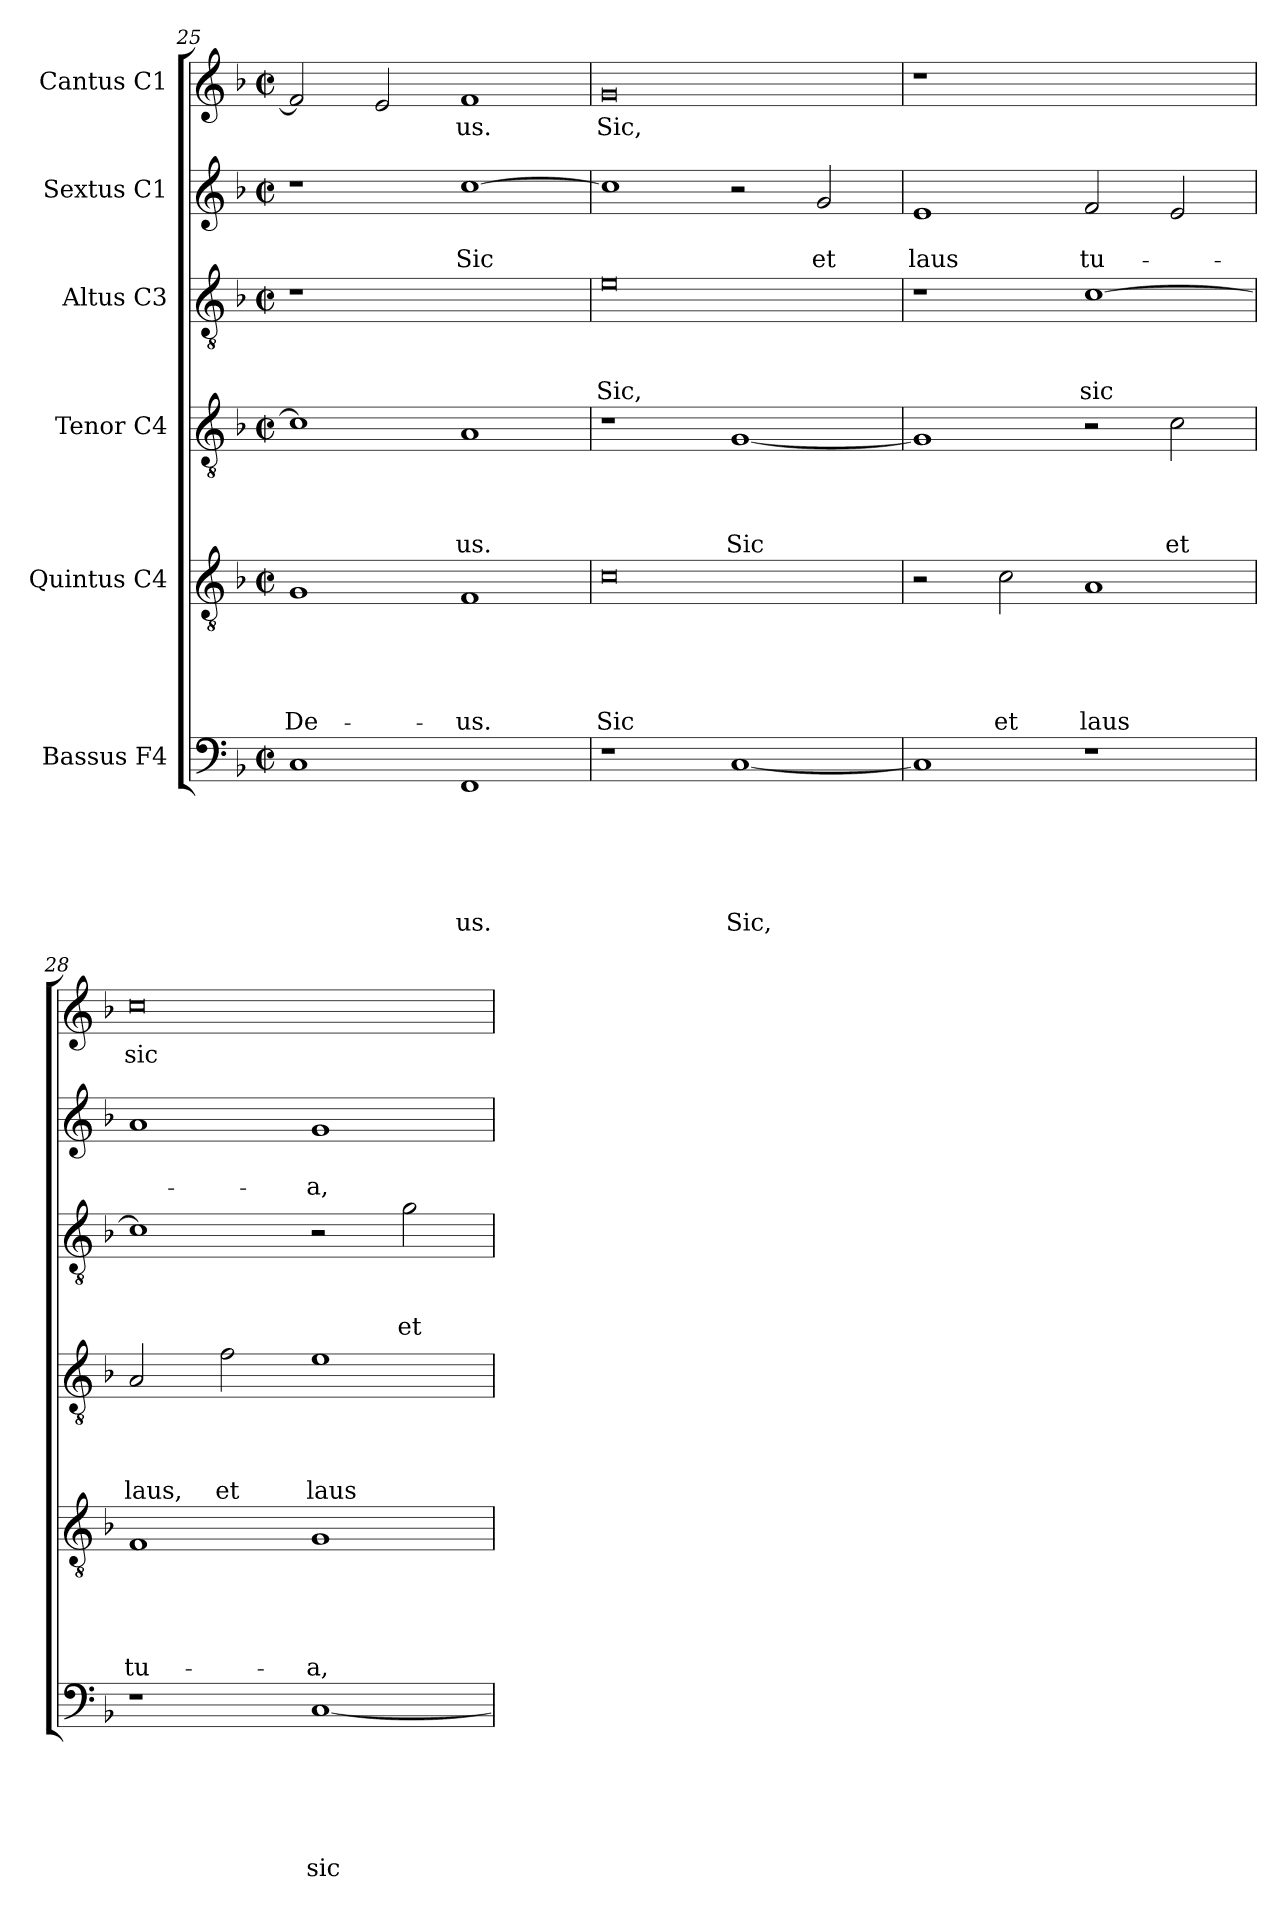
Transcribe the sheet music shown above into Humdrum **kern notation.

**kern	**text	**text	**text	**text	**text	**text	**kern	**text	**text	**text	**text	**text	**kern	**text	**text	**text	**text	**kern	**text	**text	**text	**kern	**text	**text	**kern	**text
*part6	*part6	*part6	*part6	*part6	*part6	*part6	*part5	*part5	*part5	*part5	*part5	*part5	*part4	*part4	*part4	*part4	*part4	*part3	*part3	*part3	*part3	*part2	*part2	*part2	*part1	*part1
*staff6	*staff6	*staff6	*staff6	*staff6	*staff6	*staff6	*staff5	*staff5	*staff5	*staff5	*staff5	*staff5	*staff4	*staff4	*staff4	*staff4	*staff4	*staff3	*staff3	*staff3	*staff3	*staff2	*staff2	*staff2	*staff1	*staff1
*I"Bassus F4	*	*	*	*	*	*	*I"Quintus C4	*	*	*	*	*	*I"Tenor C4	*	*	*	*	*I"Altus C3	*	*	*	*I"Sextus C1	*	*	*I"Cantus C1	*
*clefF4	*	*	*	*	*	*	*clefGv2	*	*	*	*	*	*clefGv2	*	*	*	*	*clefGv2	*	*	*	*clefG2	*	*	*clefG2	*
*k[b-]	*	*	*	*	*	*	*k[b-]	*	*	*	*	*	*k[b-]	*	*	*	*	*k[b-]	*	*	*	*k[b-]	*	*	*k[b-]	*
*F:	*	*	*	*	*	*	*F:	*	*	*	*	*	*F:	*	*	*	*	*F:	*	*	*	*F:	*	*	*F:	*
*M2/2	*	*	*	*	*	*	*M2/2	*	*	*	*	*	*M2/2	*	*	*	*	*M2/2	*	*	*	*M2/2	*	*	*M2/2	*
*met(c|)	*	*	*	*	*	*	*met(c|)	*	*	*	*	*	*met(c|)	*	*	*	*	*met(c|)	*	*	*	*met(c|)	*	*	*met(c|)	*
=25	=25	=25	=25	=25	=25	=25	=25	=25	=25	=25	=25	=25	=25	=25	=25	=25	=25	=25	=25	=25	=25	=25	=25	=25	=25	=25
!	!	!	!	!	!	!	!	!	!	!	!	!LO:LY:b	!	!	!	!	!	!	!	!	!	!	!	!	!	!
1C	.	.	.	.	.	.	1G	.	.	.	.	De-	1c]	.	.	.	.	1r	.	.	.	1r	.	.	2f/]	.
.	.	.	.	.	.	.	.	.	.	.	.	.	.	.	.	.	.	.	.	.	.	.	.	.	2e/	.
!	!	!	!	!	!	!LO:LY:b	!	!	!	!	!	!LO:LY:b	!	!	!	!	!LO:LY:b	!	!	!	!	!	!	!LO:LY:b	!	!LO:LY:b
1FF	.	.	.	.	.	-us.	1F	.	.	.	.	-us.	1A	.	.	.	-us.	1ryy	.	.	.	[1cc	.	Sic	1f	-us.
!!LO:PB:g=z
=26	=26	=26	=26	=26	=26	=26	=26	=26	=26	=26	=26	=26	=26	=26	=26	=26	=26	=26	=26	=26	=26	=26	=26	=26	=26	=26
!	!	!	!	!	!	!	!	!	!	!	!	!LO:LY:b	!	!	!	!	!	!	!	!	!LO:LY:b	!	!	!	!	!LO:LY:b
1r	.	.	.	.	.	.	0c	.	.	.	.	Sic	1r	.	.	.	.	0e	.	.	Sic,	1cc]	.	.	0g	Sic,
!	!	!	!	!	!	!LO:LY:b	!	!	!	!	!	!	!	!	!	!	!LO:LY:b	!	!	!	!	!	!	!	!	!
[1C	.	.	.	.	.	Sic,	.	.	.	.	.	.	[1G	.	.	.	Sic	.	.	.	.	2r	.	.	.	.
!	!	!	!	!	!	!	!	!	!	!	!	!	!	!	!	!	!	!	!	!	!	!	!	!LO:LY:b	!	!
.	.	.	.	.	.	.	.	.	.	.	.	.	.	.	.	.	.	.	.	.	.	2g/	.	et	.	.
=27	=27	=27	=27	=27	=27	=27	=27	=27	=27	=27	=27	=27	=27	=27	=27	=27	=27	=27	=27	=27	=27	=27	=27	=27	=27	=27
!	!	!	!	!	!	!	!	!	!	!	!	!	!	!	!	!	!	!	!	!	!	!	!	!LO:LY:b	!	!
1C]	.	.	.	.	.	.	2r	.	.	.	.	.	1G]	.	.	.	.	1r	.	.	.	1e	.	laus	1r	.
!	!	!	!	!	!	!	!	!	!	!	!	!LO:LY:b	!	!	!	!	!	!	!	!	!	!	!	!	!	!
.	.	.	.	.	.	.	2c\	.	.	.	.	et	.	.	.	.	.	.	.	.	.	.	.	.	.	.
!	!	!	!	!	!	!	!	!	!	!	!	!LO:LY:b	!	!	!	!	!	!	!	!	!LO:LY:b	!	!	!LO:LY:b	!	!
1r	.	.	.	.	.	.	1A	.	.	.	.	laus	2r	.	.	.	.	[1c	.	.	sic	2f/	.	tu-	1ryy	.
!	!	!	!	!	!	!	!	!	!	!	!	!	!	!	!	!	!LO:LY:b	!	!	!	!	!	!	!	!	!
.	.	.	.	.	.	.	.	.	.	.	.	.	2c\	.	.	.	et	.	.	.	.	2e/	.	.	.	.
=28	=28	=28	=28	=28	=28	=28	=28	=28	=28	=28	=28	=28	=28	=28	=28	=28	=28	=28	=28	=28	=28	=28	=28	=28	=28	=28
!	!	!	!	!	!	!	!	!	!	!	!	!LO:LY:b	!	!	!	!	!LO:LY:b	!	!	!	!	!	!	!	!	!LO:LY:b
1r	.	.	.	.	.	.	1F	.	.	.	.	tu-	2A/	.	.	.	laus,	1c]	.	.	.	1a	.	.	0cc	sic
!	!	!	!	!	!	!	!	!	!	!	!	!	!	!	!	!	!LO:LY:b	!	!	!	!	!	!	!	!	!
.	.	.	.	.	.	.	.	.	.	.	.	.	2f\	.	.	.	et	.	.	.	.	.	.	.	.	.
!	!	!	!	!	!	!LO:LY:b	!	!	!	!	!	!LO:LY:b	!	!	!	!	!LO:LY:b	!	!	!	!	!	!	!LO:LY:b	!	!
[1C	.	.	.	.	.	sic	1G	.	.	.	.	-a,	1e	.	.	.	laus	2r	.	.	.	1g	.	-a,	.	.
!	!	!	!	!	!	!	!	!	!	!	!	!	!	!	!	!	!	!	!	!	!LO:LY:b	!	!	!	!	!
.	.	.	.	.	.	.	.	.	.	.	.	.	.	.	.	.	.	2g\	.	.	et	.	.	.	.	.
=	=	=	=	=	=	=	=	=	=	=	=	=	=	=	=	=	=	=	=	=	=	=	=	=	=	=
*-	*-	*-	*-	*-	*-	*-	*-	*-	*-	*-	*-	*-	*-	*-	*-	*-	*-	*-	*-	*-	*-	*-	*-	*-	*-	*-
